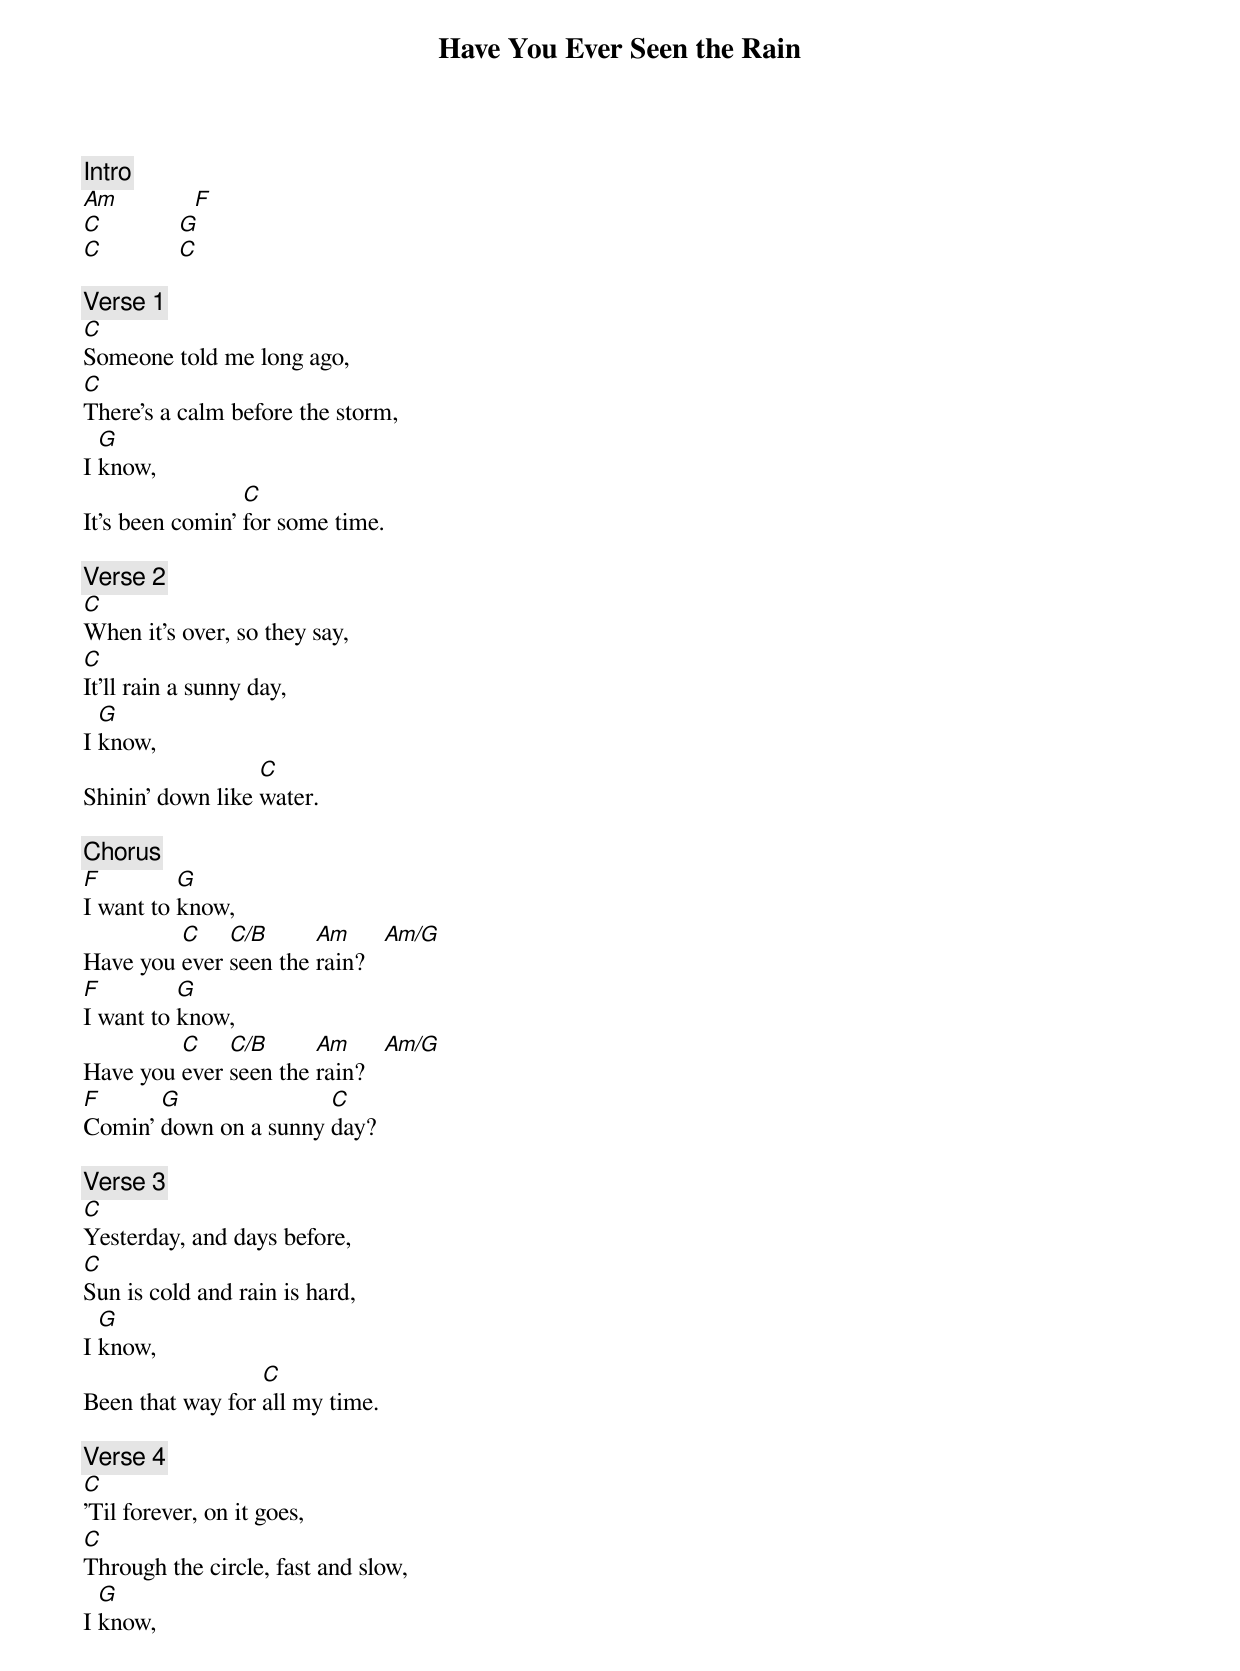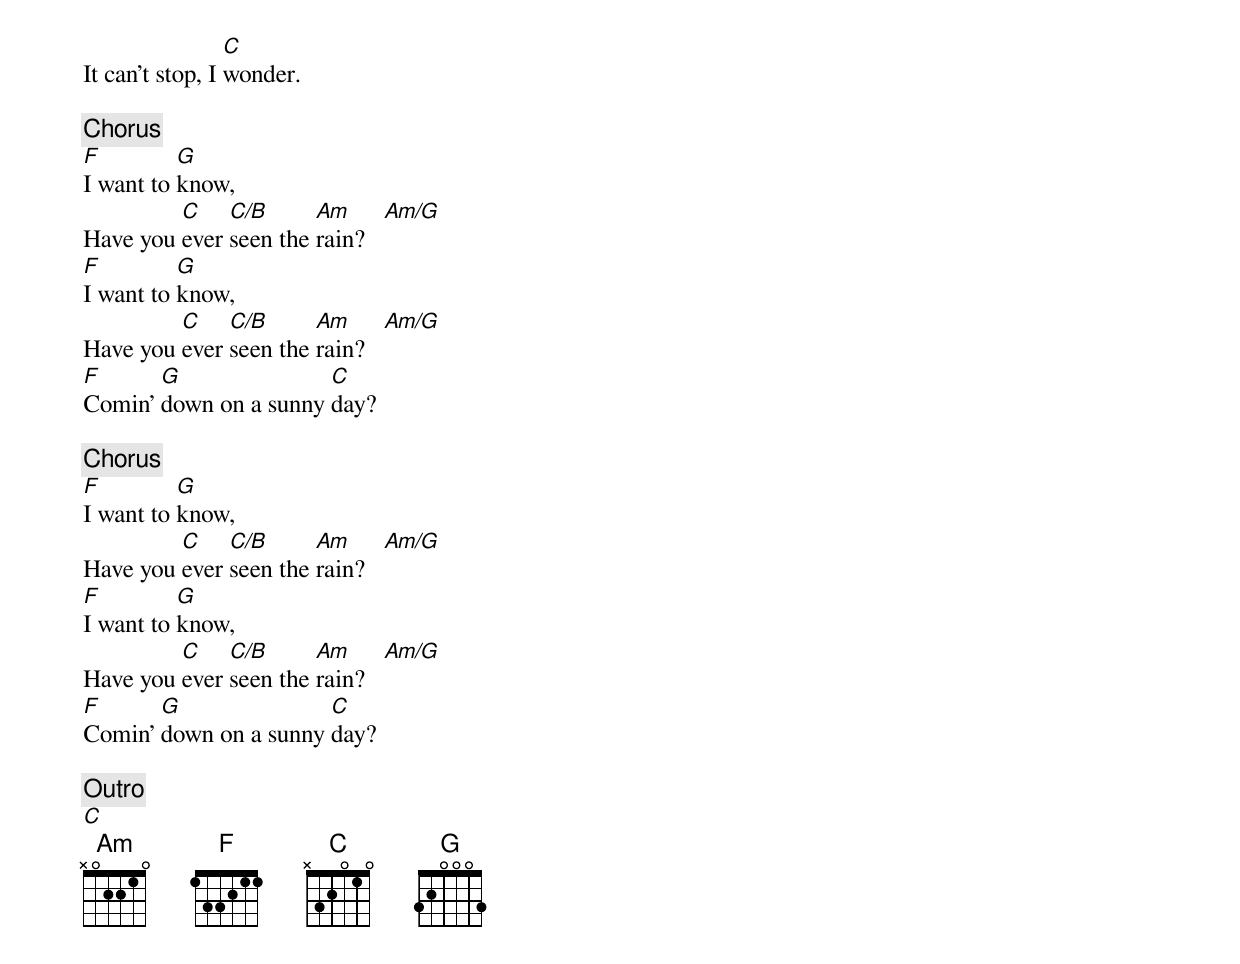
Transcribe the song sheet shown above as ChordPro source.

{title: Have You Ever Seen the Rain}
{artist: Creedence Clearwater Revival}
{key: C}
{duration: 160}
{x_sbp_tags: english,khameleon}

{c: Intro}
[Am]            [F]
[C]            [G]
[C]            [C]

{c: Verse 1}
[C]Someone told me long ago,
[C]There's a calm before the storm,
I [G]know,
It's been comin' [C]for some time.

{c: Verse 2}
[C]When it's over, so they say,
[C]It'll rain a sunny day,
I [G]know,
Shinin' down like [C]water.

{c: Chorus}
[F]I want to [G]know,
Have you [C]ever [C/B]seen the [Am]rain?   [Am/G]
[F]I want to [G]know,
Have you [C]ever [C/B]seen the [Am]rain?   [Am/G]
[F]Comin' [G]down on a sunny [C]day?

{c: Verse 3}
[C]Yesterday, and days before,
[C]Sun is cold and rain is hard,
I [G]know,
Been that way for [C]all my time.

{c: Verse 4}
[C]'Til forever, on it goes,
[C]Through the circle, fast and slow,
I [G]know,
It can't stop, I [C]wonder.

{c: Chorus}
[F]I want to [G]know,
Have you [C]ever [C/B]seen the [Am]rain?   [Am/G]
[F]I want to [G]know,
Have you [C]ever [C/B]seen the [Am]rain?   [Am/G]
[F]Comin' [G]down on a sunny [C]day?

{c: Chorus}
[F]I want to [G]know,
Have you [C]ever [C/B]seen the [Am]rain?   [Am/G]
[F]I want to [G]know,
Have you [C]ever [C/B]seen the [Am]rain?   [Am/G]
[F]Comin' [G]down on a sunny [C]day?

{c: Outro}
[C]
